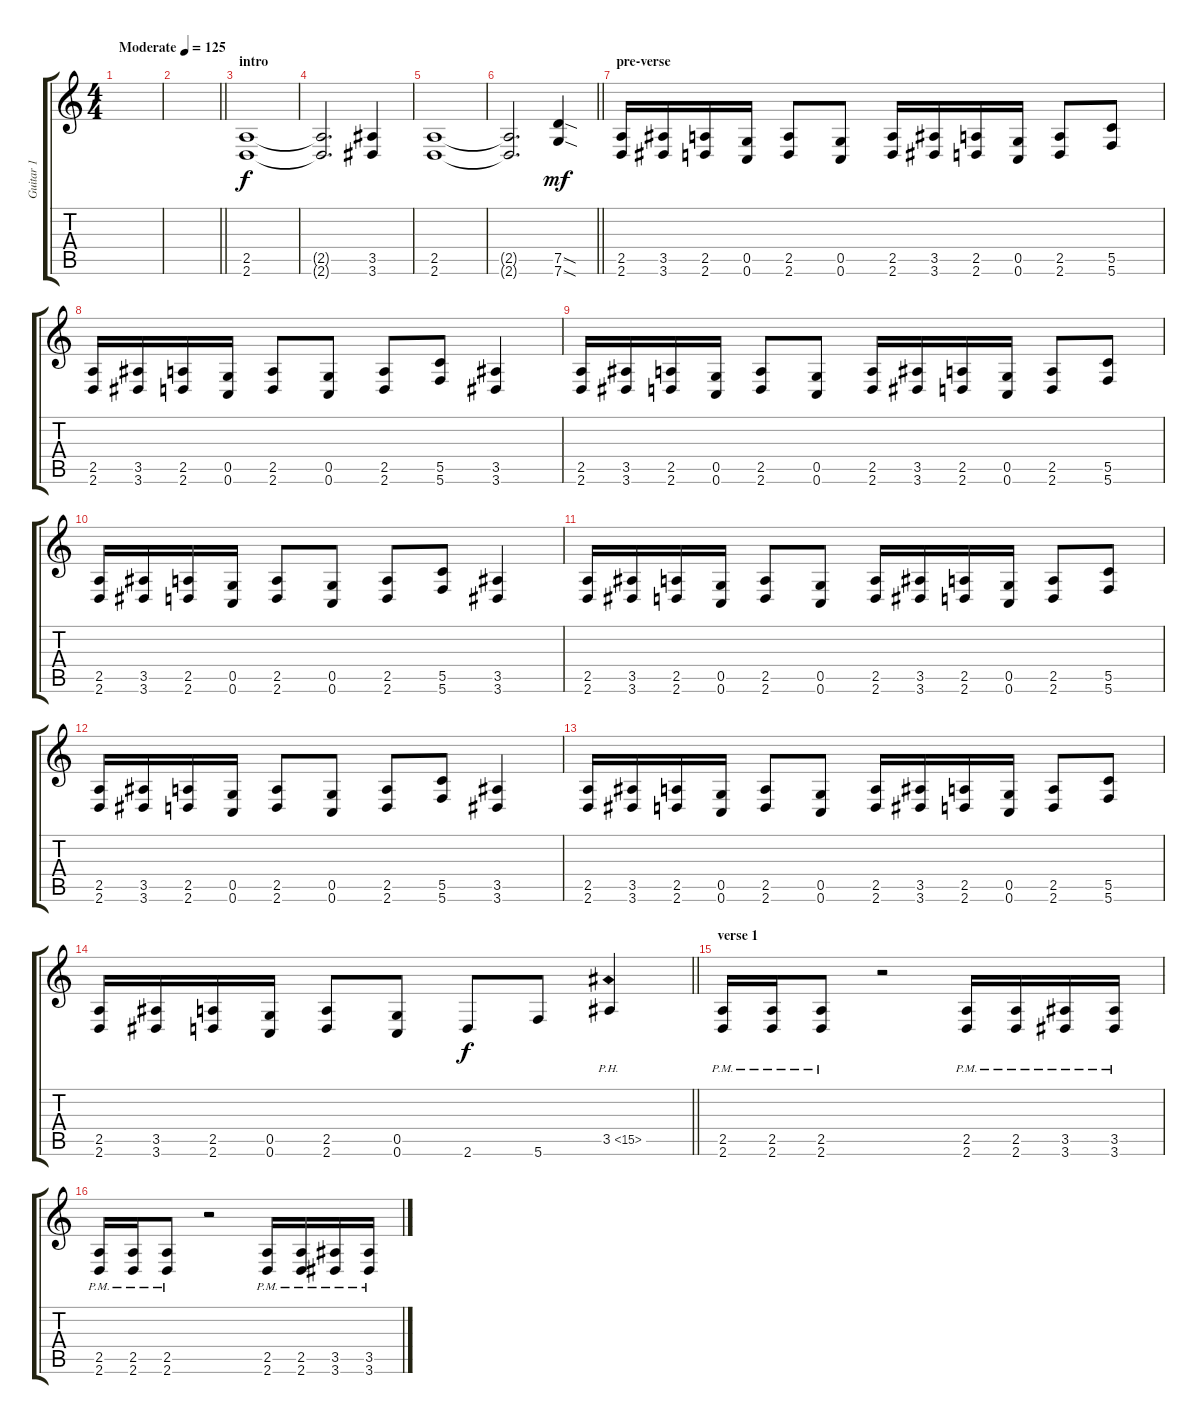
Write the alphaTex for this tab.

\track ("Guitar 1" "Guitar 1") {instrument distortionguitar}
\staff {score tabs}
\tuning (D4 A3 F3 C3 G2 C2) {hide}
\ts (4 4)
\tempo (125 "Moderate")
\clef g2
\ks c
|
\barLineRight lightlight
|
\section ("" "intro")
(2.5 2.6).1 |
(2.5{t} 2.6{t}).2{d} (3.5 3.6).4 |
(2.5 2.6).1 |
\barLineRight lightlight
(2.5{t} 2.6{t}).2{d} (7.5{sod} 7.6{sod}).4{dy mf} |
\section ("" "pre-verse")
(2.5 2.6).16 (3.5 3.6).16 (2.5 2.6).16 (0.5 0.6).16 (2.5 2.6).8 (0.5 0.6).8 (2.5 2.6).16 (3.5 3.6).16 (2.5 2.6).16 (0.5 0.6).16 (2.5 2.6).8 (5.5 5.6).8 |
(2.5 2.6).16 (3.5 3.6).16 (2.5 2.6).16 (0.5 0.6).16 (2.5 2.6).8 (0.5 0.6).8 (2.5 2.6).8 (5.5 5.6).8 (3.5 3.6).4 |
(2.5 2.6).16 (3.5 3.6).16 (2.5 2.6).16 (0.5 0.6).16 (2.5 2.6).8 (0.5 0.6).8 (2.5 2.6).16 (3.5 3.6).16 (2.5 2.6).16 (0.5 0.6).16 (2.5 2.6).8 (5.5 5.6).8 |
(2.5 2.6).16 (3.5 3.6).16 (2.5 2.6).16 (0.5 0.6).16 (2.5 2.6).8 (0.5 0.6).8 (2.5 2.6).8 (5.5 5.6).8 (3.5 3.6).4 |
(2.5 2.6).16 (3.5 3.6).16 (2.5 2.6).16 (0.5 0.6).16 (2.5 2.6).8 (0.5 0.6).8 (2.5 2.6).16 (3.5 3.6).16 (2.5 2.6).16 (0.5 0.6).16 (2.5 2.6).8 (5.5 5.6).8 |
(2.5 2.6).16 (3.5 3.6).16 (2.5 2.6).16 (0.5 0.6).16 (2.5 2.6).8 (0.5 0.6).8 (2.5 2.6).8 (5.5 5.6).8 (3.5 3.6).4 |
(2.5 2.6).16 (3.5 3.6).16 (2.5 2.6).16 (0.5 0.6).16 (2.5 2.6).8 (0.5 0.6).8 (2.5 2.6).16 (3.5 3.6).16 (2.5 2.6).16 (0.5 0.6).16 (2.5 2.6).8 (5.5 5.6).8 |
\barLineRight lightlight
(2.5 2.6).16 (3.5 3.6).16 (2.5 2.6).16 (0.5 0.6).16 (2.5 2.6).8 (0.5 0.6).8 2.6.8{dy f} 5.6.8 3.5{ph 12}.4 |
\section ("" "verse 1")
(2.5{pm} 2.6{pm}).16 (2.5{pm} 2.6{pm}).16 (2.5{pm} 2.6{pm}).8 r.2 (2.5{pm} 2.6{pm}).16 (2.5{pm} 2.6{pm}).16 (3.5{pm} 3.6{pm}).16 (3.5{pm} 3.6{pm}).16 |
(2.5{pm} 2.6{pm}).16 (2.5{pm} 2.6{pm}).16 (2.5{pm} 2.6{pm}).8 r.2 (2.5{pm} 2.6{pm}).16 (2.5{pm} 2.6{pm}).16 (3.5{pm} 3.6{pm}).16 (3.5{pm} 3.6{pm}).16
